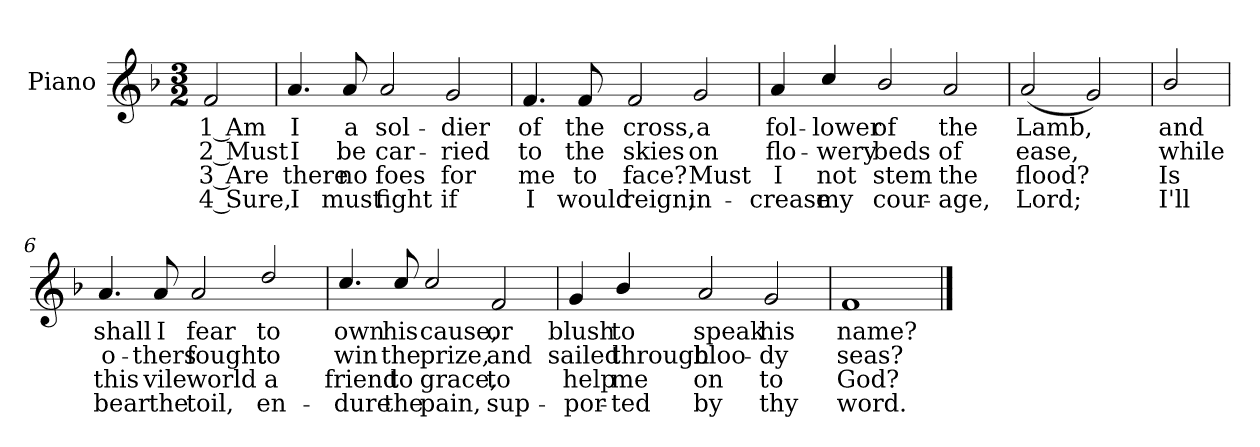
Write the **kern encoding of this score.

**kern	**text	**text	**text	**text
*part1	*part1	*part1	*part1	*part1
*staff1	*staff1	*staff1	*staff1	*staff1
*I"Piano	*	*	*	*
*I'Pno.	*	*	*	*
!!LO:PB:g=z
*clefG2	*	*	*	*
*k[b-]	*	*	*	*
*F:	*	*	*	*
*M3/2	*	*	*	*
=	=	=	=	=
!	!LO:LY:b:color=#000000	!LO:LY:b:color=#000000	!LO:LY:b:color=#000000	!LO:LY:b:color=#000000
*^	*	*	*	*
2fi/	2ryy	1 Am	2 Must	3 Are	4 Sure,
*v	*v	*	*	*	*
=1	=1	=1	=1	=1
*^	*	*	*	*
!	!	!LO:LY:b:color=#000000	!LO:LY:b:color=#000000	!LO:LY:b:color=#000000	!LO:LY:b:color=#000000
*v	*v	*	*	*	*
4.ai/	I	I	there	I
!	!LO:LY:b:color=#000000	!LO:LY:b:color=#000000	!LO:LY:b:color=#000000	!LO:LY:b:color=#000000
8ai/	a	be	no	must
!	!LO:LY:b:color=#000000	!LO:LY:b:color=#000000	!LO:LY:b:color=#000000	!LO:LY:b:color=#000000
2ai/	sol-	car-	foes	fight
!	!LO:LY:b:color=#000000	!LO:LY:b:color=#000000	!LO:LY:b:color=#000000	!LO:LY:b:color=#000000
2gi/	-dier	-ried	for	if
=2	=2	=2	=2	=2
!	!LO:LY:b:color=#000000	!LO:LY:b:color=#000000	!LO:LY:b:color=#000000	!LO:LY:b:color=#000000
4.fi/	of	to	me	I
!	!LO:LY:b:color=#000000	!LO:LY:b:color=#000000	!LO:LY:b:color=#000000	!LO:LY:b:color=#000000
8fi/	the	the	to	would
!	!LO:LY:b:color=#000000	!LO:LY:b:color=#000000	!LO:LY:b:color=#000000	!LO:LY:b:color=#000000
2fi/	cross,	skies	face?	reign;
!	!LO:LY:b:color=#000000	!LO:LY:b:color=#000000	!LO:LY:b:color=#000000	!LO:LY:b:color=#000000
2gi/	a	on	Must	in-
!!LO:LB:g=z
=3	=3	=3	=3	=3
!	!LO:LY:b:color=#000000	!LO:LY:b:color=#000000	!LO:LY:b:color=#000000	!LO:LY:b:color=#000000
4ai/	fol-	flo-	-I	crease
!	!LO:LY:b:color=#000000	!LO:LY:b:color=#000000	!LO:LY:b:color=#000000	!LO:LY:b:color=#000000
4cci/	-lower	-wery	not	my
!	!LO:LY:b:color=#000000	!LO:LY:b:color=#000000	!LO:LY:b:color=#000000	!LO:LY:b:color=#000000
2b-i/	of	beds	stem	cour-
!	!LO:LY:b:color=#000000	!LO:LY:b:color=#000000	!LO:LY:b:color=#000000	!LO:LY:b:color=#000000
2ai/	the	of	-the	age,
=4	=4	=4	=4	=4
!	!LO:LY:b:color=#000000	!LO:LY:b:color=#000000	!LO:LY:b:color=#000000	!LO:LY:b:color=#000000
(2ai/	Lamb,	ease,	flood?	Lord;
2gi/)	.	.	.	.
=5	=5	=5	=5	=5
!	!LO:LY:b:color=#000000	!LO:LY:b:color=#000000	!LO:LY:b:color=#000000	!LO:LY:b:color=#000000
2b-i/	and	while	Is	I'll
=6	=6	=6	=6	=6
!	!LO:LY:b:color=#000000	!LO:LY:b:color=#000000	!LO:LY:b:color=#000000	!LO:LY:b:color=#000000
4.ai/	shall	o-	this	bear
!	!LO:LY:b:color=#000000	!LO:LY:b:color=#000000	!LO:LY:b:color=#000000	!LO:LY:b:color=#000000
8ai/	I	-thers	vile	the
!	!LO:LY:b:color=#000000	!LO:LY:b:color=#000000	!LO:LY:b:color=#000000	!LO:LY:b:color=#000000
2ai/	fear	fought	world	toil,
!	!LO:LY:b:color=#000000	!LO:LY:b:color=#000000	!LO:LY:b:color=#000000	!LO:LY:b:color=#000000
2ddi/	to	to	a	en-
!!LO:LB:g=z
=7	=7	=7	=7	=7
!	!LO:LY:b:color=#000000	!LO:LY:b:color=#000000	!LO:LY:b:color=#000000	!LO:LY:b:color=#000000
4.cci/	own	win	-friend	dure
!	!LO:LY:b:color=#000000	!LO:LY:b:color=#000000	!LO:LY:b:color=#000000	!LO:LY:b:color=#000000
8cci/	his	the	to	the
!	!LO:LY:b:color=#000000	!LO:LY:b:color=#000000	!LO:LY:b:color=#000000	!LO:LY:b:color=#000000
2cci/	cause,	prize,	grace,	pain,
!	!LO:LY:b:color=#000000	!LO:LY:b:color=#000000	!LO:LY:b:color=#000000	!LO:LY:b:color=#000000
2fi/	or	and	to	sup-
=8	=8	=8	=8	=8
!	!LO:LY:b:color=#000000	!LO:LY:b:color=#000000	!LO:LY:b:color=#000000	!LO:LY:b:color=#000000
4gi/	blush	sailed	-help	por-
!	!LO:LY:b:color=#000000	!LO:LY:b:color=#000000	!LO:LY:b:color=#000000	!LO:LY:b:color=#000000
4b-i/	to	through	-me	ted
!	!LO:LY:b:color=#000000	!LO:LY:b:color=#000000	!LO:LY:b:color=#000000	!LO:LY:b:color=#000000
2ai/	speak	bloo-	on	by
!	!LO:LY:b:color=#000000	!LO:LY:b:color=#000000	!LO:LY:b:color=#000000	!LO:LY:b:color=#000000
2gi/	his	-dy	to	thy
=9	=9	=9	=9	=9
!	!LO:LY:b:color=#000000	!LO:LY:b:color=#000000	!LO:LY:b:color=#000000	!LO:LY:b:color=#000000
1fi	name?	seas?	God?	word.
==	==	==	==	==
*-	*-	*-	*-	*-
